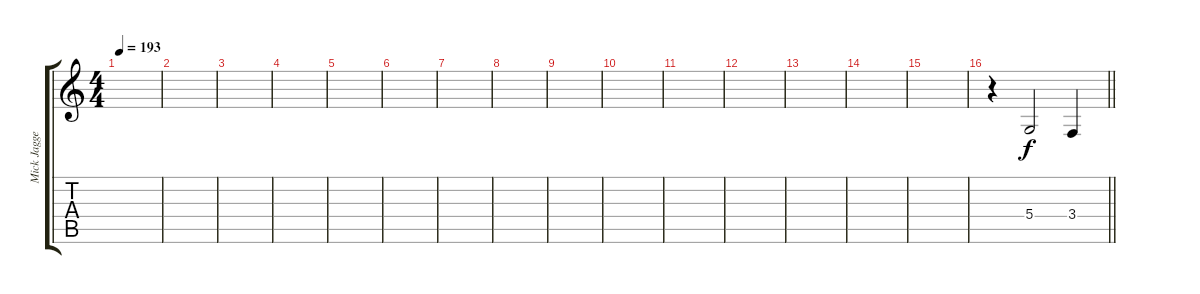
\track ("Mick Jagger" "Mick Jagge") {instrument trombone}
\staff {score tabs}
\tuning (E4 B3 G3 D3 A2 E2) {hide}
\ts (4 4)
\tempo 193
\clef g2
\ks c
|
|
|
|
|
|
|
|
|
|
|
|
|
|
|
\barLineRight lightlight
r.4 5.4.2 3.4.4
